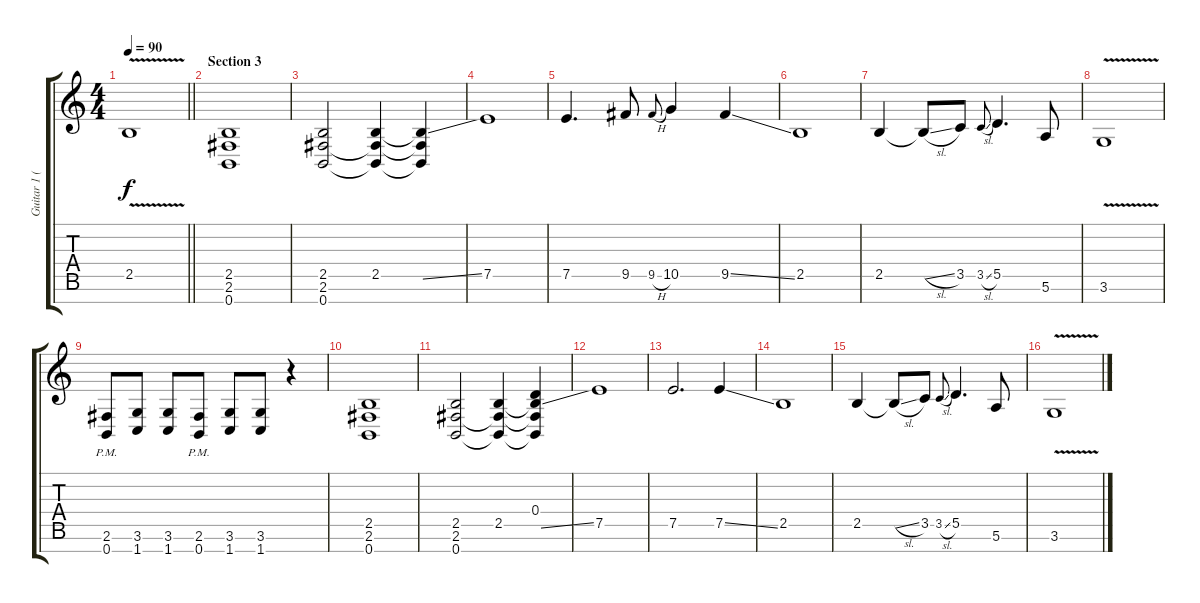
\track ("Guitar 1 (Distortion)" "Guitar 1 (") {instrument distortionguitar}
\staff {score tabs}
\tuning (E4 B3 G3 D3 A2 E2 B1) {hide}
\ts (4 4)
\tempo 90
\clef g2
\barLineRight lightlight
\ks c
2.5{v}.1{dy f} |
\section ("" "Section 3")
(2.5 2.6 0.7).1 |
(2.5 2.6 0.7).2 (2.5 2.6{t} 0.7{t}).4 (2.5{ss t} 2.6{t} 0.7{t}).4 |
7.5.1 |
7.5.4{d} 9.5.8 9.5{h}.8{gr onbeat} 10.5.4 9.5{ss}.4 |
2.5.1 |
2.5.4 2.5{sl t}.8 3.5.8 3.5{sl}.8{gr onbeat} 5.5.4{d} 5.6.8 |
3.6{v}.1 |
(2.6{pm} 0.7{pm}).8 (3.6 1.7).8 (3.6 1.7).8 (2.6{pm} 0.7{pm}).8 (3.6 1.7).8 (3.6 1.7).8 r.4 |
(2.5 2.6 0.7).1 |
(2.5 2.6 0.7).2 (2.5 2.6{t} 0.7{t}).4 (0.4 2.5{ss t} 2.6{t} 0.7{t}).4 |
7.5.1 |
7.5.2{d} 7.5{ss}.4 |
2.5.1 |
2.5.4 2.5{sl t}.8 3.5.8 3.5{sl}.8{gr onbeat} 5.5.4{d} 5.6.8 |
3.6{v}.1
